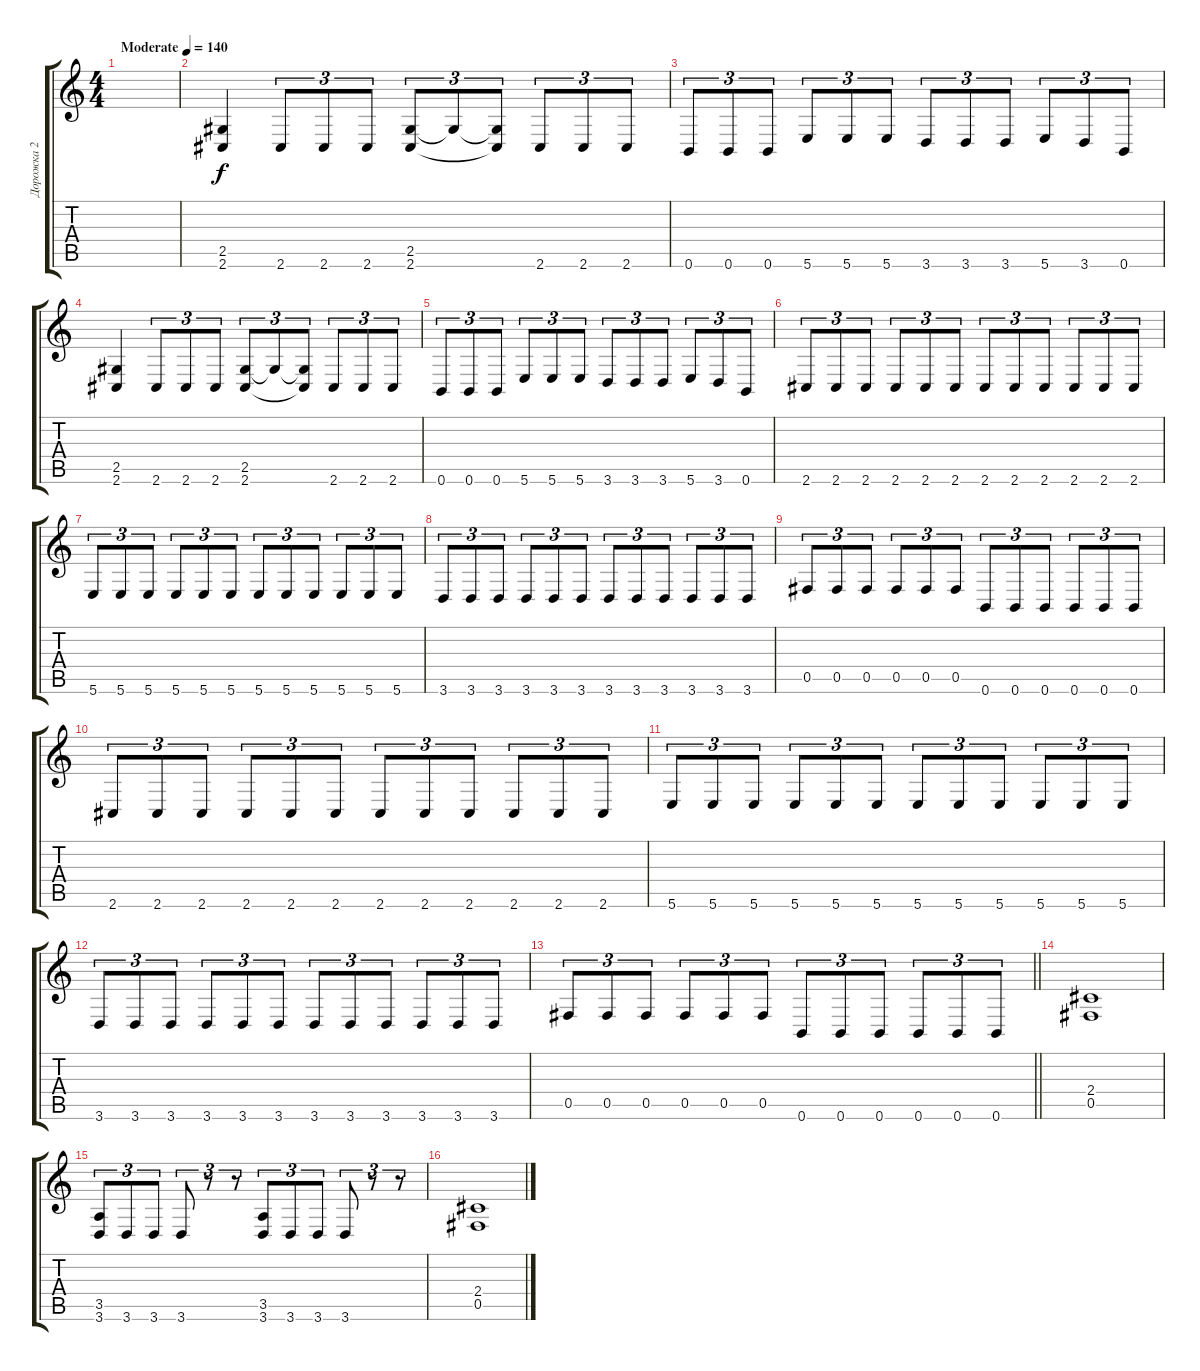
\track ("Дорожка 2" "Дорожка 2") {instrument distortionguitar}
\staff {score tabs}
\tuning (Db4 Ab3 E3 B2 Gb2 B1) {hide}
\ts (4 4)
\tempo (140 "Moderate")
\clef g2
\ks c
|
(2.5 2.6).4 2.6.8{tu (3 2)} 2.6.8{tu (3 2)} 2.6.8{tu (3 2)} (2.5 2.6).8{tu (3 2)} 2.5{t}.8{tu (3 2)} (2.5{t} 2.6{t}).8{tu (3 2)} 2.6.8{tu (3 2)} 2.6.8{tu (3 2)} 2.6.8{tu (3 2)} |
0.6.8{tu (3 2)} 0.6.8{tu (3 2)} 0.6.8{tu (3 2)} 5.6.8{tu (3 2)} 5.6.8{tu (3 2)} 5.6.8{tu (3 2)} 3.6.8{tu (3 2)} 3.6.8{tu (3 2)} 3.6.8{tu (3 2)} 5.6.8{tu (3 2)} 3.6.8{tu (3 2)} 0.6.8{tu (3 2)} |
(2.5 2.6).4 2.6.8{tu (3 2)} 2.6.8{tu (3 2)} 2.6.8{tu (3 2)} (2.5 2.6).8{tu (3 2)} 2.5{t}.8{tu (3 2)} (2.5{t} 2.6{t}).8{tu (3 2)} 2.6.8{tu (3 2)} 2.6.8{tu (3 2)} 2.6.8{tu (3 2)} |
0.6.8{tu (3 2)} 0.6.8{tu (3 2)} 0.6.8{tu (3 2)} 5.6.8{tu (3 2)} 5.6.8{tu (3 2)} 5.6.8{tu (3 2)} 3.6.8{tu (3 2)} 3.6.8{tu (3 2)} 3.6.8{tu (3 2)} 5.6.8{tu (3 2)} 3.6.8{tu (3 2)} 0.6.8{tu (3 2)} |
2.6.8{tu (3 2)} 2.6.8{tu (3 2)} 2.6.8{tu (3 2)} 2.6.8{tu (3 2)} 2.6.8{tu (3 2)} 2.6.8{tu (3 2)} 2.6.8{tu (3 2)} 2.6.8{tu (3 2)} 2.6.8{tu (3 2)} 2.6.8{tu (3 2)} 2.6.8{tu (3 2)} 2.6.8{tu (3 2)} |
5.6.8{tu (3 2)} 5.6.8{tu (3 2)} 5.6.8{tu (3 2)} 5.6.8{tu (3 2)} 5.6.8{tu (3 2)} 5.6.8{tu (3 2)} 5.6.8{tu (3 2)} 5.6.8{tu (3 2)} 5.6.8{tu (3 2)} 5.6.8{tu (3 2)} 5.6.8{tu (3 2)} 5.6.8{tu (3 2)} |
3.6.8{tu (3 2)} 3.6.8{tu (3 2)} 3.6.8{tu (3 2)} 3.6.8{tu (3 2)} 3.6.8{tu (3 2)} 3.6.8{tu (3 2)} 3.6.8{tu (3 2)} 3.6.8{tu (3 2)} 3.6.8{tu (3 2)} 3.6.8{tu (3 2)} 3.6.8{tu (3 2)} 3.6.8{tu (3 2)} |
0.5.8{tu (3 2)} 0.5.8{tu (3 2)} 0.5.8{tu (3 2)} 0.5.8{tu (3 2)} 0.5.8{tu (3 2)} 0.5.8{tu (3 2)} 0.6.8{tu (3 2)} 0.6.8{tu (3 2)} 0.6.8{tu (3 2)} 0.6.8{tu (3 2)} 0.6.8{tu (3 2)} 0.6.8{tu (3 2)} |
2.6.8{tu (3 2)} 2.6.8{tu (3 2)} 2.6.8{tu (3 2)} 2.6.8{tu (3 2)} 2.6.8{tu (3 2)} 2.6.8{tu (3 2)} 2.6.8{tu (3 2)} 2.6.8{tu (3 2)} 2.6.8{tu (3 2)} 2.6.8{tu (3 2)} 2.6.8{tu (3 2)} 2.6.8{tu (3 2)} |
5.6.8{tu (3 2)} 5.6.8{tu (3 2)} 5.6.8{tu (3 2)} 5.6.8{tu (3 2)} 5.6.8{tu (3 2)} 5.6.8{tu (3 2)} 5.6.8{tu (3 2)} 5.6.8{tu (3 2)} 5.6.8{tu (3 2)} 5.6.8{tu (3 2)} 5.6.8{tu (3 2)} 5.6.8{tu (3 2)} |
3.6.8{tu (3 2)} 3.6.8{tu (3 2)} 3.6.8{tu (3 2)} 3.6.8{tu (3 2)} 3.6.8{tu (3 2)} 3.6.8{tu (3 2)} 3.6.8{tu (3 2)} 3.6.8{tu (3 2)} 3.6.8{tu (3 2)} 3.6.8{tu (3 2)} 3.6.8{tu (3 2)} 3.6.8{tu (3 2)} |
\barLineRight lightlight
0.5.8{tu (3 2)} 0.5.8{tu (3 2)} 0.5.8{tu (3 2)} 0.5.8{tu (3 2)} 0.5.8{tu (3 2)} 0.5.8{tu (3 2)} 0.6.8{tu (3 2)} 0.6.8{tu (3 2)} 0.6.8{tu (3 2)} 0.6.8{tu (3 2)} 0.6.8{tu (3 2)} 0.6.8{tu (3 2)} |
\section ("" " ")
(2.4 0.5).1 |
(3.5 3.6).8{tu (3 2)} 3.6.8{tu (3 2)} 3.6.8{tu (3 2)} 3.6.8{tu (3 2)} r.8{tu (3 2)} r.8{tu (3 2)} (3.5 3.6).8{tu (3 2)} 3.6.8{tu (3 2)} 3.6.8{tu (3 2)} 3.6.8{tu (3 2)} r.8{tu (3 2)} r.8{tu (3 2)} |
(2.4 0.5).1
